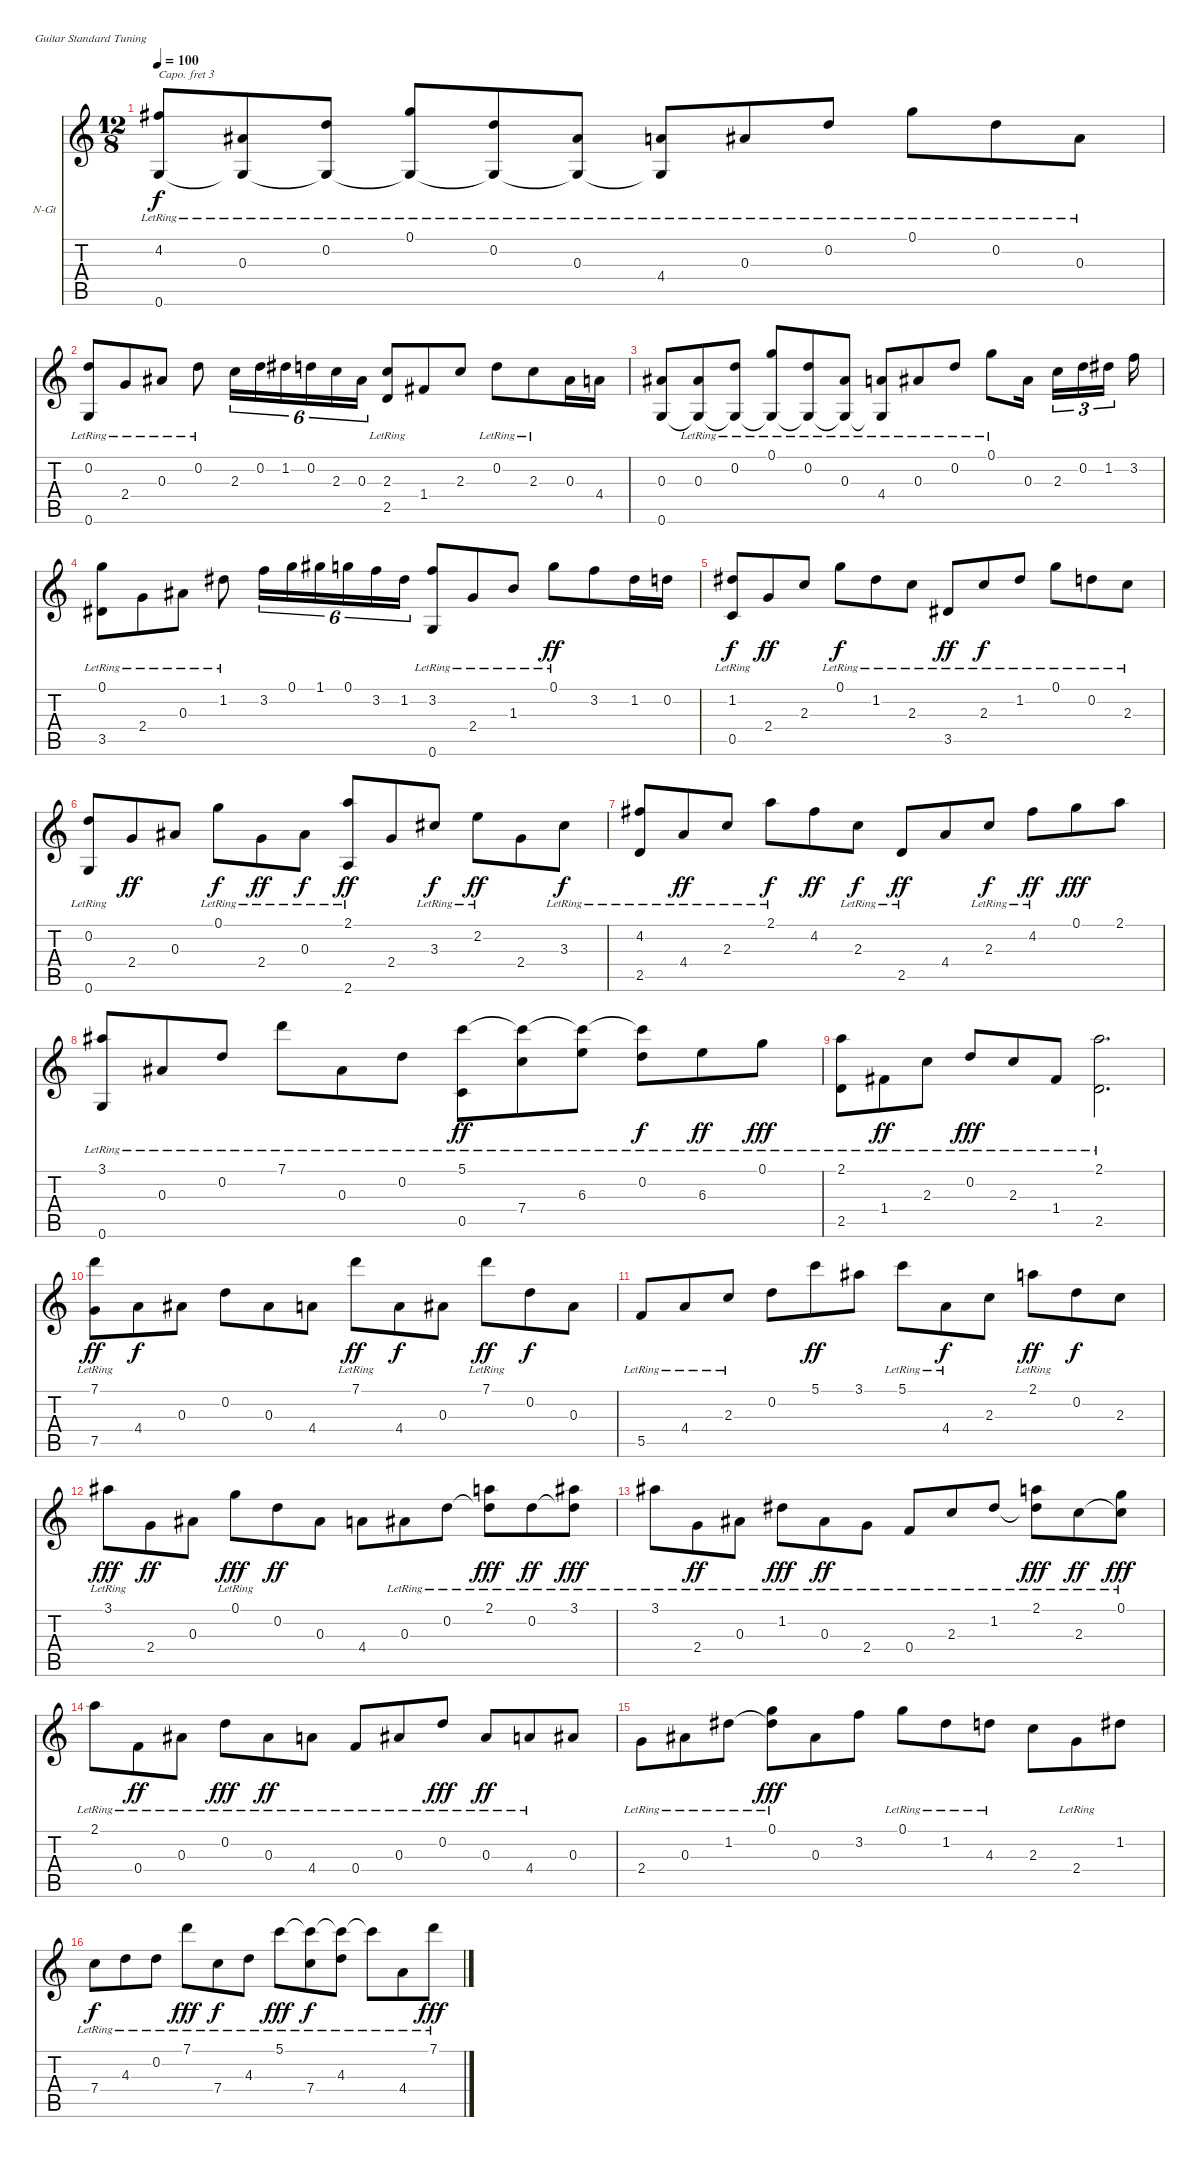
\bracketExtendMode nobrackets
\firstSystemTrackNameOrientation horizontal
\otherSystemsTrackNameOrientation horizontal
\track ("Äîðîæêà 1" "N-Gt") {instrument acousticguitarnylon}
\staff {score tabs}
\capo 3
\tuning (E4 B3 G3 D3 A2 E2)
\ts (12 8)
\tempo 100
\clef g2
\ks c
(4.2{lr} 0.6).8{dy f} (0.3{lr} 0.6{t}).8 (0.2{lr} 0.6{t}).8 (0.1{lr} 0.6{t}).8 (0.2{lr} 0.6{t}).8 (0.3{lr} 0.6{t}).8 (4.4{lr} 0.6{t}).8 0.3{lr}.8 0.2{lr}.8 0.1{lr}.8 0.2{lr}.8 0.3{lr}.8 |
(0.2{lr} 0.6{lr}).8 2.4{lr}.8 0.3{lr}.8 0.2{lr}.8 2.3.16{tu (6 4)} 0.2.16{tu (6 4)} 1.2.16{tu (6 4)} 0.2.16{tu (6 4)} 2.3.16{tu (6 4)} 0.3.16{tu (6 4)} (2.3{lr} 2.5{lr}).8 1.4.8 2.3.8 0.2{lr}.8 2.3{lr}.8 0.3.16 4.4.16 |
(0.3 0.6).8 (0.3{lr} 0.6{t}).8 (0.2{lr} 0.6{t}).8 (0.1{lr} 0.6{t}).8 (0.2{lr} 0.6{t}).8 (0.3{lr} 0.6{t}).8 (4.4{lr} 0.6{t}).8 0.3{lr}.8 0.2{lr}.8 0.1{lr}.8 0.3.16 2.3.16{tu (3 2)} 0.2.16{tu (3 2)} 1.2.16{tu (3 2)} 3.2.16 |
(0.1{lr} 3.5{lr}).8 2.4{lr}.8 0.3{lr}.8 1.2{lr}.8 3.2.16{tu (6 4)} 0.1.16{tu (6 4)} 1.1.16{tu (6 4)} 0.1.16{tu (6 4)} 3.2.16{tu (6 4)} 1.2.16{tu (6 4)} (3.2{lr} 0.6{lr}).8 2.4{lr}.8 1.3{lr}.8 0.1{lr}.8{dy ff} 3.2.8 1.2.16 0.2.16 |
(1.2{lr} 0.5{lr}).8{dy f} 2.4.8{dy ff} 2.3.8 0.1{lr}.8{dy f} 1.2{lr}.8 2.3{lr}.8 3.5{lr}.8{dy ff} 2.3{lr}.8{dy f} 1.2{lr}.8 0.1{lr}.8 0.2{lr}.8 2.3{lr}.8 |
(0.2{lr} 0.6).8 2.4.8{dy ff} 0.3.8 0.1{lr}.8{dy f} 2.4{lr}.8{dy ff} 0.3{lr}.8{dy f} (2.1{lr} 2.6{lr}).8{dy ff} 2.4.8 3.3{lr}.8{dy f} 2.2{lr}.8{dy ff} 2.4.8 3.3{lr}.8{dy f} |
(4.2{lr} 2.5{lr}).8 4.4{lr}.8{dy ff} 2.3{lr}.8 2.1{lr}.8{dy f} 4.2.8{dy ff} 2.3{lr}.8{dy f} 2.5{lr}.8{dy ff} 4.4.8 2.3{lr}.8{dy f} 4.2{lr}.8{dy ff} 0.1.8{dy fff} 2.1.8 |
(3.1{lr} 0.6{lr}).8 0.3{lr}.8 0.2{lr}.8 7.1{lr}.8 0.3{lr}.8 0.2{lr}.8 (5.1{lr} 0.5{lr}).8{dy ff} (7.4{lr} 5.1{lr t}).8 (6.3 5.1{lr t}).8 (5.1{lr t} 0.2).8{dy f} 6.3{lr}.8{dy ff} 0.1{lr}.8{dy fff} |
(2.1 2.5{lr}).8 1.4{lr}.8{dy ff} 2.3{lr}.8 0.2{lr}.8{dy fff} 2.3{lr}.8 1.4{lr}.8 (2.1 2.5{lr}).2{d} |
(7.1{lr} 7.5{lr}).8{dy ff} 4.4.8{dy f} 0.3.8 0.2.8 0.3.8 4.4.8 7.1{lr}.8{dy ff} 4.4.8{dy f} 0.3.8 7.1{lr}.8{dy ff} 0.2.8{dy f} 0.3.8 |
5.5{lr}.8 4.4{lr}.8 2.3{lr}.8 0.2.8 5.1.8{dy ff} 3.1.8 5.1{lr}.8 4.4{lr}.8{dy f} 2.3.8 2.1{lr}.8{dy ff} 0.2.8{dy f} 2.3.8 |
3.1{lr}.8{dy fff} 2.4.8{dy ff} 0.3.8 0.1{lr}.8{dy fff} 0.2.8{dy ff} 0.3.8 4.4.8 0.3{lr}.8 0.2{lr}.8 (2.1{lr} 0.2{lr t}).8{dy fff} 0.2{lr}.8{dy ff} (3.1{lr} 0.2{lr t}).8{dy fff} |
3.1{lr}.8 2.4{lr}.8{dy ff} 0.3{lr}.8 1.2{lr}.8{dy fff} 0.3{lr}.8{dy ff} 2.4{lr}.8 0.4{lr}.8 2.3{lr}.8 1.2{lr}.8 (2.1{lr} 1.2{lr t}).8{dy fff} 2.3{lr}.8{dy ff} (0.1{lr} 2.3{lr t}).8{dy fff} |
2.1{lr}.8 0.4{lr}.8{dy ff} 0.3{lr}.8 0.2{lr}.8{dy fff} 0.3{lr}.8{dy ff} 4.4{lr}.8 0.4{lr}.8 0.3{lr}.8 0.2{lr}.8{dy fff} 0.3{lr}.8{dy ff} 4.4{lr}.8 0.3.8 |
2.4{lr}.8 0.3{lr}.8 1.2{lr}.8 (0.1 1.2{lr t}).8{dy fff} 0.3.8 3.2.8 0.1{lr}.8 1.2{lr}.8 4.3{lr}.8 2.3.8 2.4{lr}.8 1.2.8 |
7.4{lr}.8{dy f} 4.3{lr}.8 0.2{lr}.8 7.1{lr}.8{dy fff} 7.4{lr}.8{dy f} 4.3{lr}.8 5.1{lr}.8{dy fff} (7.4{lr} 5.1{lr t}).8{dy f} (4.3{lr} 5.1{lr t}).8 5.1{lr t}.8 4.4{lr}.8 7.1{lr}.8{dy fff}
